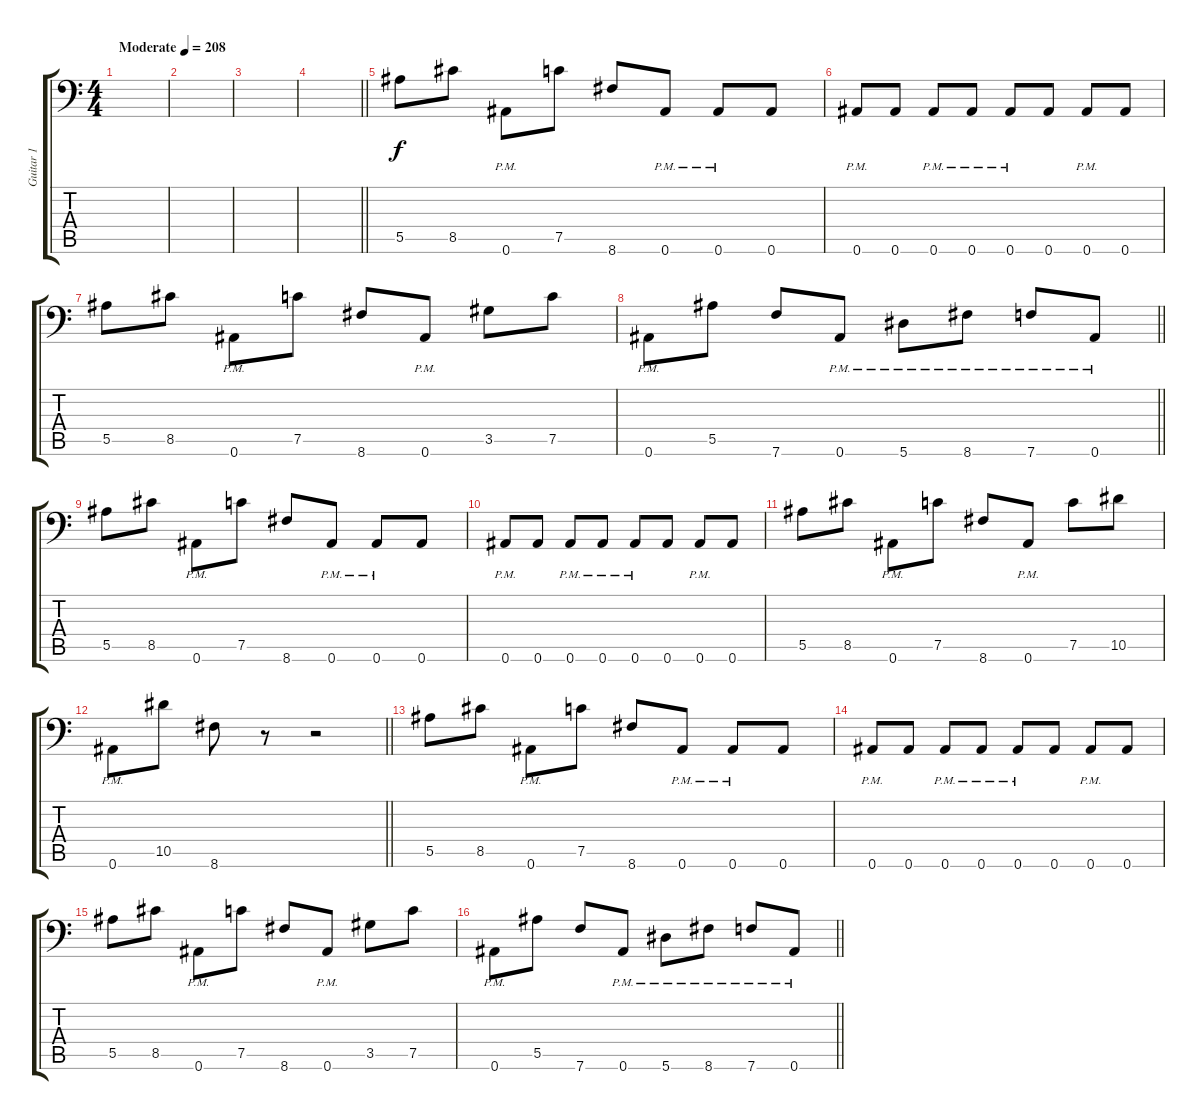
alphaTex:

\track ("Guitar 1" "Guitar 1") {instrument distortionguitar}
\staff {score tabs}
\tuning (C4 G3 Eb3 Bb2 F2 Bb1) {hide}
\ts (4 4)
\tempo (208 "Moderate")
\clef f4
\ks c
|
|
|
\barLineRight lightlight
|
5.5.8 8.5.8 0.6{pm}.8 7.5.8 8.6.8 0.6{pm}.8 0.6{pm}.8 0.6.8 |
0.6{pm}.8 0.6.8 0.6{pm}.8 0.6{pm}.8 0.6{pm}.8 0.6.8 0.6{pm}.8 0.6.8 |
5.5.8 8.5.8 0.6{pm}.8 7.5.8 8.6.8 0.6{pm}.8 3.5.8 7.5.8 |
\barLineRight lightlight
0.6{pm}.8 5.5.8 7.6.8 0.6{pm}.8 5.6{pm}.8 8.6{pm}.8 7.6{pm}.8 0.6{pm}.8 |
5.5.8 8.5.8 0.6{pm}.8 7.5.8 8.6.8 0.6{pm}.8 0.6{pm}.8 0.6.8 |
0.6{pm}.8 0.6.8 0.6{pm}.8 0.6{pm}.8 0.6{pm}.8 0.6.8 0.6{pm}.8 0.6.8 |
5.5.8 8.5.8 0.6{pm}.8 7.5.8 8.6.8 0.6{pm}.8 7.5.8 10.5.8 |
\barLineRight lightlight
0.6{pm}.8 10.5.8 8.6.8 r.8 r.2 |
5.5.8 8.5.8 0.6{pm}.8 7.5.8 8.6.8 0.6{pm}.8 0.6{pm}.8 0.6.8 |
0.6{pm}.8 0.6.8 0.6{pm}.8 0.6{pm}.8 0.6{pm}.8 0.6.8 0.6{pm}.8 0.6.8 |
5.5.8 8.5.8 0.6{pm}.8 7.5.8 8.6.8 0.6{pm}.8 3.5.8 7.5.8 |
\barLineRight lightlight
0.6{pm}.8 5.5.8 7.6.8 0.6{pm}.8 5.6{pm}.8 8.6{pm}.8 7.6{pm}.8 0.6{pm}.8
